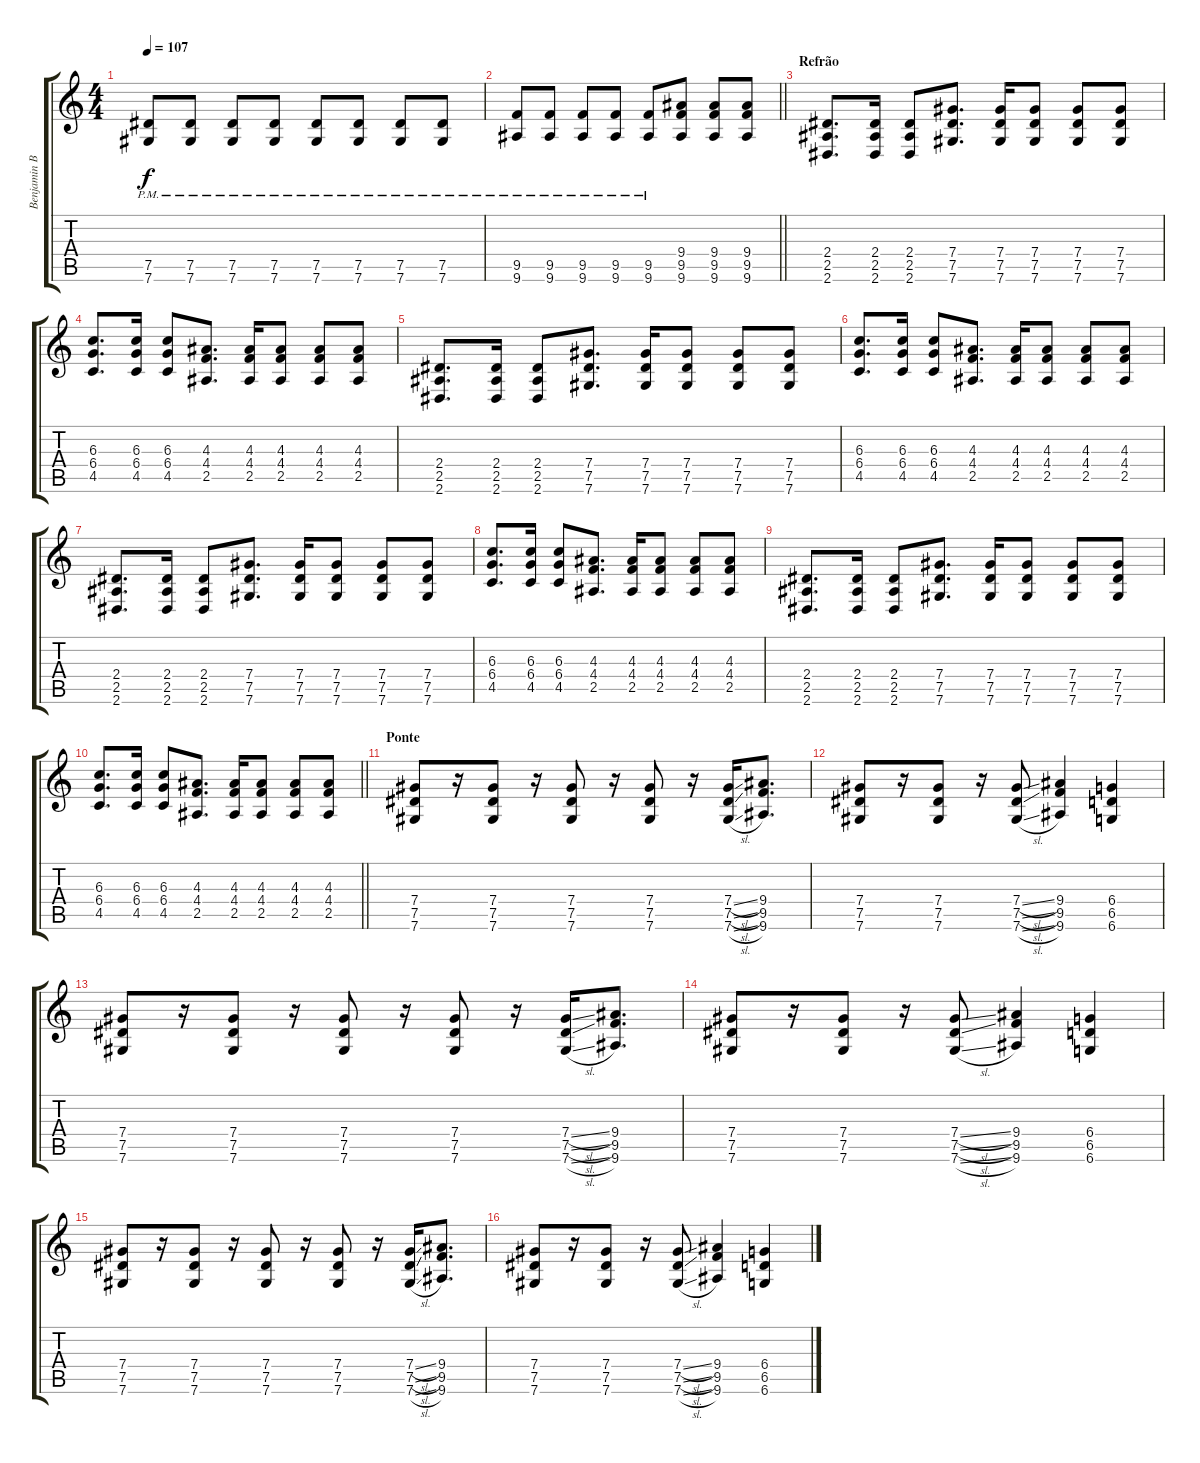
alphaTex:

\track ("Benjamin Burnley" "Benjamin B") {instrument distortionguitar}
\staff {score tabs}
\tuning (Eb4 Bb3 Gb3 Db3 Ab2 Db2) {hide}
\ts (4 4)
\tempo 107
\clef g2
\ks c
(7.5{pm} 7.6{pm}).8{dy f} (7.5{pm} 7.6{pm}).8 (7.5{pm} 7.6{pm}).8 (7.5{pm} 7.6{pm}).8 (7.5{pm} 7.6{pm}).8 (7.5{pm} 7.6{pm}).8 (7.5{pm} 7.6{pm}).8 (7.5{pm} 7.6{pm}).8 |
\barLineRight lightlight
(9.5{pm} 9.6{pm}).8 (9.5{pm} 9.6{pm}).8 (9.5{pm} 9.6{pm}).8 (9.5{pm} 9.6{pm}).8 (9.5{pm} 9.6{pm}).8 (9.4 9.5 9.6).8 (9.4 9.5 9.6).8 (9.4 9.5 9.6).8 |
\section ("" "Refrão")
(2.4 2.5 2.6).8{d} (2.4 2.5 2.6).16 (2.4 2.5 2.6).8 (7.4 7.5 7.6).8{d} (7.4 7.5 7.6).16 (7.4 7.5 7.6).8 (7.4 7.5 7.6).8 (7.4 7.5 7.6).8 |
(6.3 6.4 4.5).8{d} (6.3 6.4 4.5).16 (6.3 6.4 4.5).8 (4.3 4.4 2.5).8{d} (4.3 4.4 2.5).16 (4.3 4.4 2.5).8 (4.3 4.4 2.5).8 (4.3 4.4 2.5).8 |
(2.4 2.5 2.6).8{d} (2.4 2.5 2.6).16 (2.4 2.5 2.6).8 (7.4 7.5 7.6).8{d} (7.4 7.5 7.6).16 (7.4 7.5 7.6).8 (7.4 7.5 7.6).8 (7.4 7.5 7.6).8 |
(6.3 6.4 4.5).8{d} (6.3 6.4 4.5).16 (6.3 6.4 4.5).8 (4.3 4.4 2.5).8{d} (4.3 4.4 2.5).16 (4.3 4.4 2.5).8 (4.3 4.4 2.5).8 (4.3 4.4 2.5).8 |
(2.4 2.5 2.6).8{d} (2.4 2.5 2.6).16 (2.4 2.5 2.6).8 (7.4 7.5 7.6).8{d} (7.4 7.5 7.6).16 (7.4 7.5 7.6).8 (7.4 7.5 7.6).8 (7.4 7.5 7.6).8 |
(6.3 6.4 4.5).8{d} (6.3 6.4 4.5).16 (6.3 6.4 4.5).8 (4.3 4.4 2.5).8{d} (4.3 4.4 2.5).16 (4.3 4.4 2.5).8 (4.3 4.4 2.5).8 (4.3 4.4 2.5).8 |
(2.4 2.5 2.6).8{d} (2.4 2.5 2.6).16 (2.4 2.5 2.6).8 (7.4 7.5 7.6).8{d} (7.4 7.5 7.6).16 (7.4 7.5 7.6).8 (7.4 7.5 7.6).8 (7.4 7.5 7.6).8 |
\barLineRight lightlight
(6.3 6.4 4.5).8{d} (6.3 6.4 4.5).16 (6.3 6.4 4.5).8 (4.3 4.4 2.5).8{d} (4.3 4.4 2.5).16 (4.3 4.4 2.5).8 (4.3 4.4 2.5).8 (4.3 4.4 2.5).8 |
\section ("" "Ponte")
(7.4 7.5 7.6).8 r.16 (7.4 7.5 7.6).8 r.16 (7.4 7.5 7.6).8 r.16 (7.4 7.5 7.6).8 r.16 (7.4{sl} 7.5{sl} 7.6{sl}).16 (9.4 9.5 9.6).8{d} |
(7.4 7.5 7.6).8 r.16 (7.4 7.5 7.6).8 r.16 (7.4{sl} 7.5{sl} 7.6{sl}).8 (9.4 9.5 9.6).4 (6.4 6.5 6.6).4 |
(7.4 7.5 7.6).8 r.16 (7.4 7.5 7.6).8 r.16 (7.4 7.5 7.6).8 r.16 (7.4 7.5 7.6).8 r.16 (7.4{sl} 7.5{sl} 7.6{sl}).16 (9.4 9.5 9.6).8{d} |
(7.4 7.5 7.6).8 r.16 (7.4 7.5 7.6).8 r.16 (7.4{sl} 7.5{sl} 7.6{sl}).8 (9.4 9.5 9.6).4 (6.4 6.5 6.6).4 |
(7.4 7.5 7.6).8 r.16 (7.4 7.5 7.6).8 r.16 (7.4 7.5 7.6).8 r.16 (7.4 7.5 7.6).8 r.16 (7.4{sl} 7.5{sl} 7.6{sl}).16 (9.4 9.5 9.6).8{d} |
(7.4 7.5 7.6).8 r.16 (7.4 7.5 7.6).8 r.16 (7.4{sl} 7.5{sl} 7.6{sl}).8 (9.4 9.5 9.6).4 (6.4 6.5 6.6).4
